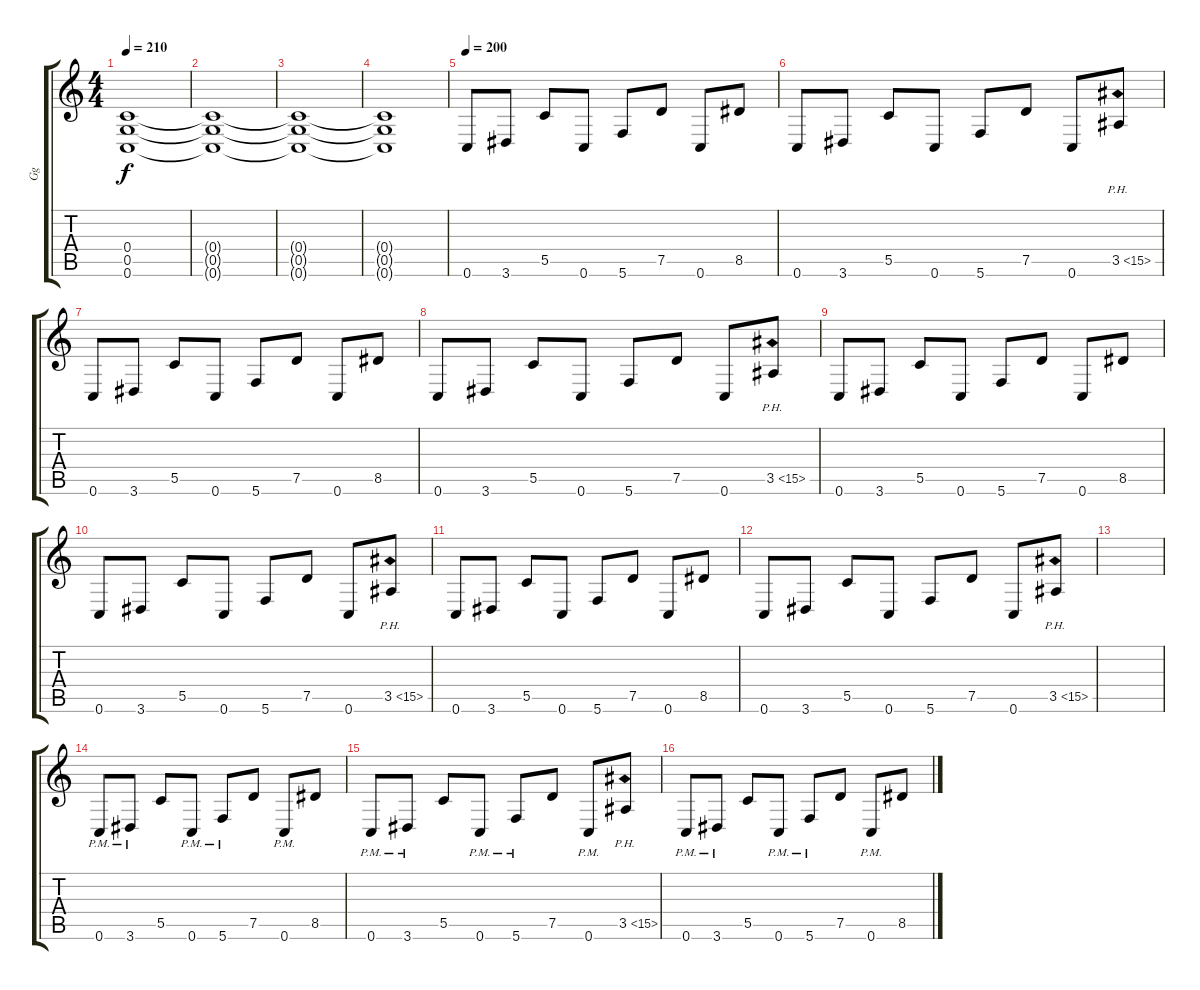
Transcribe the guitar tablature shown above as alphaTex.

\track ("Gg" "Gg") {instrument distortionguitar}
\staff {score tabs}
\tuning (D4 A3 F3 C3 G2 C2) {hide}
\ts (4 4)
\tempo 210
\clef g2
\ks c
(0.4 0.5 0.6).1{dy f} |
(0.4{t} 0.5{t} 0.6{t}).1 |
(0.4{t} 0.5{t} 0.6{t}).1 |
(0.4{t} 0.5{t} 0.6{t}).1 |
\tempo 200
0.6.8 3.6.8 5.5.8 0.6.8 5.6.8 7.5.8 0.6.8 8.5.8 |
0.6.8 3.6.8 5.5.8 0.6.8 5.6.8 7.5.8 0.6.8 3.5{ph 12}.8 |
0.6.8 3.6.8 5.5.8 0.6.8 5.6.8 7.5.8 0.6.8 8.5.8 |
0.6.8 3.6.8 5.5.8 0.6.8 5.6.8 7.5.8 0.6.8 3.5{ph 12}.8 |
0.6.8 3.6.8 5.5.8 0.6.8 5.6.8 7.5.8 0.6.8 8.5.8 |
0.6.8 3.6.8 5.5.8 0.6.8 5.6.8 7.5.8 0.6.8 3.5{ph 12}.8 |
0.6.8 3.6.8 5.5.8 0.6.8 5.6.8 7.5.8 0.6.8 8.5.8 |
0.6.8 3.6.8 5.5.8 0.6.8 5.6.8 7.5.8 0.6.8 3.5{ph 12}.8 |
|
0.6{pm}.8 3.6{pm}.8 5.5.8 0.6{pm}.8 5.6{pm}.8 7.5.8 0.6{pm}.8 8.5.8 |
0.6{pm}.8 3.6{pm}.8 5.5.8 0.6{pm}.8 5.6{pm}.8 7.5.8 0.6{pm}.8 3.5{ph 12}.8 |
0.6{pm}.8 3.6{pm}.8 5.5.8 0.6{pm}.8 5.6{pm}.8 7.5.8 0.6{pm}.8 8.5.8
